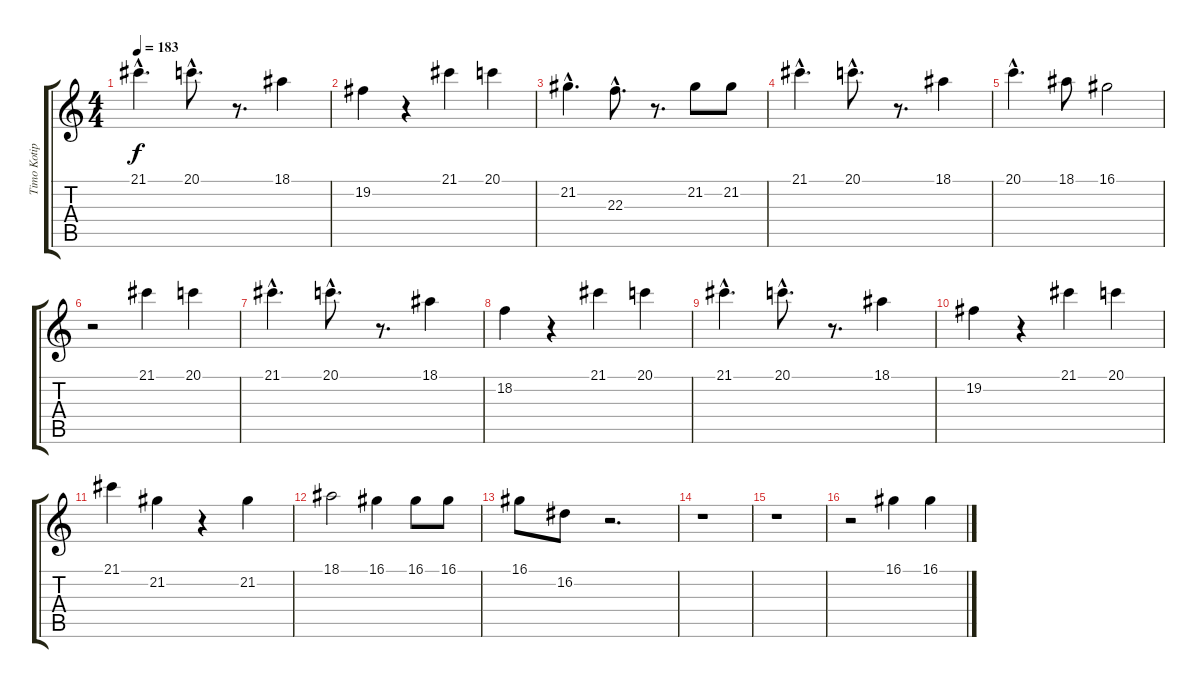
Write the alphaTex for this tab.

\track ("Timo Kotipelto" "Timo Kotip") {instrument lead3calliope}
\staff {score tabs}
\tuning (E4 B3 G3 D3 A2 E2) {hide}
\ts (4 4)
\tempo 183
\clef g2
\ks c
21.1{hac}.4{d dy f} 20.1{hac}.8{d} r.8{d} 18.1.4 |
19.2.4 r.4 21.1.4 20.1.4 |
21.2{hac}.4{d} 22.3{hac}.8{d} r.8{d} 21.2.8 21.2.8 |
21.1{hac}.4{d} 20.1{hac}.8{d} r.8{d} 18.1.4 |
20.1{hac}.4{d} 18.1.8 16.1.2 |
r.2 21.1.4 20.1.4 |
21.1{hac}.4{d} 20.1{hac}.8{d} r.8{d} 18.1.4 |
18.2.4 r.4 21.1.4 20.1.4 |
21.1{hac}.4{d} 20.1{hac}.8{d} r.8{d} 18.1.4 |
19.2.4 r.4 21.1.4 20.1.4 |
21.1.4 21.2.4 r.4 21.2.4 |
18.1.2 16.1.4 16.1.8 16.1.8 |
16.1.8 16.2.8 r.2{d} |
r.1 |
r.1 |
r.2 16.1.4 16.1.4
